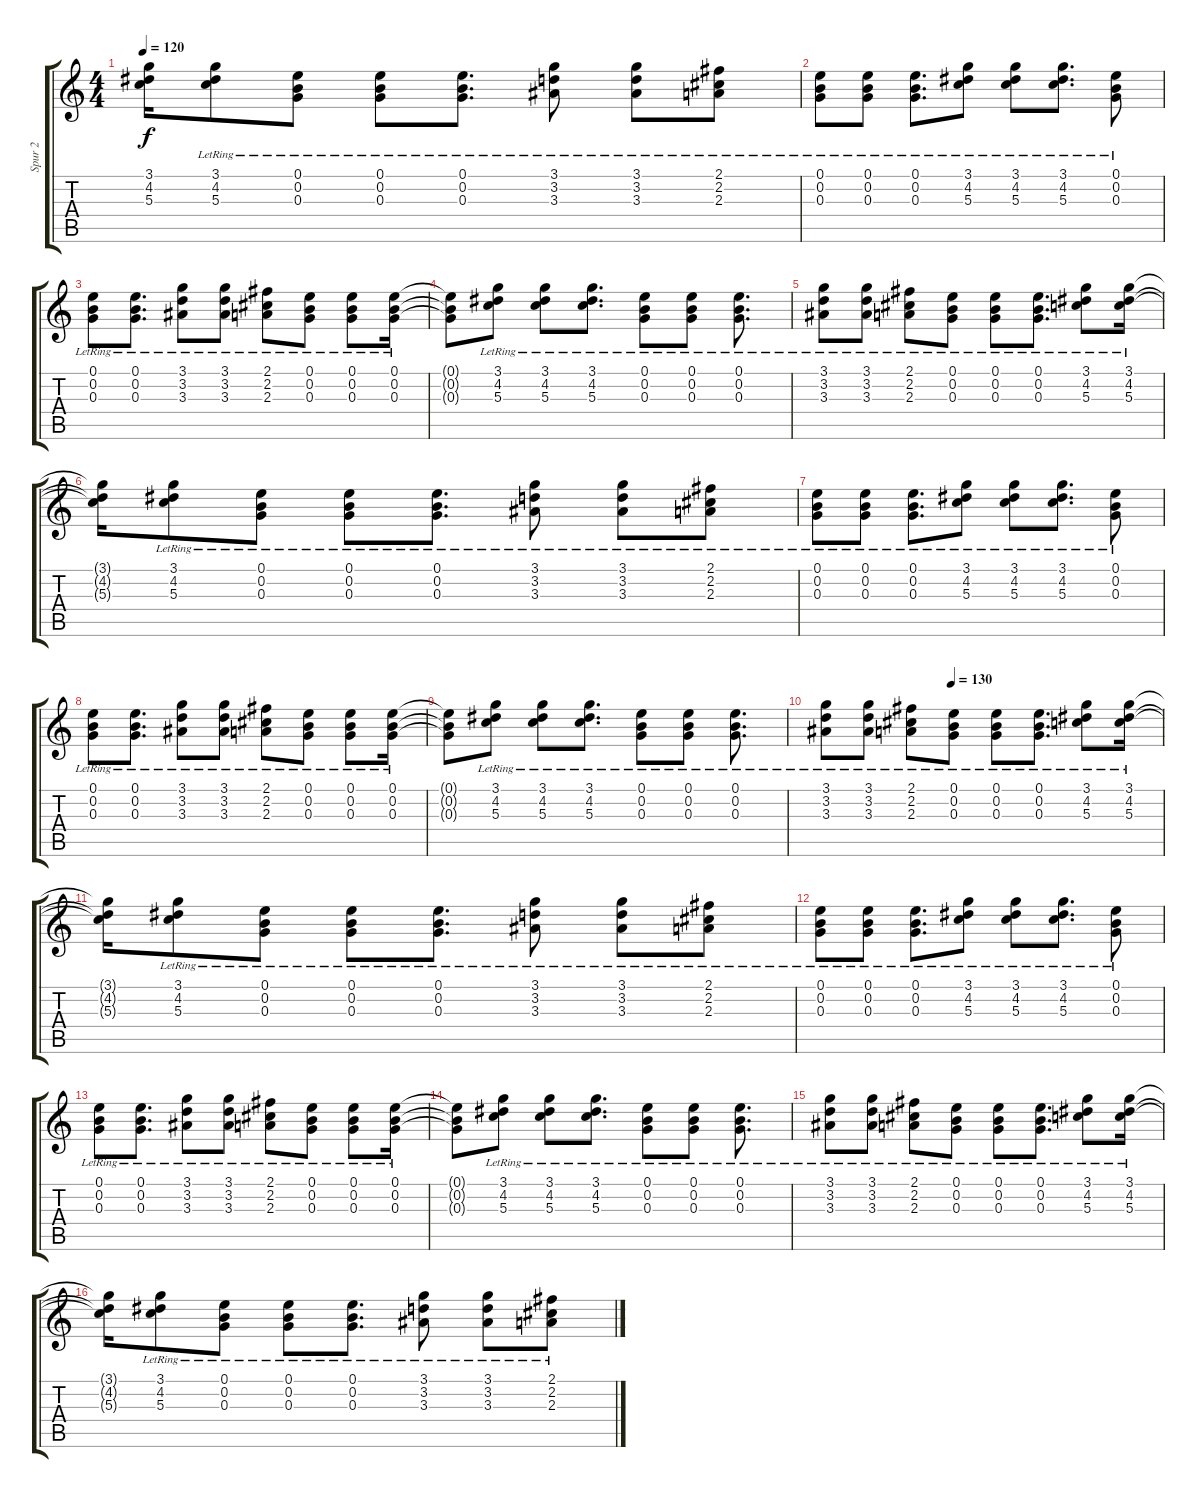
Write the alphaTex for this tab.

\track ("Spur 2" "Spur 2") {instrument overdrivenguitar}
\staff {score tabs}
\tuning (E4 B3 G3 D3 A2 E2) {hide}
\ts (4 4)
\tempo 120
\clef g2
\ks c
(3.1{t} 4.2{t} 5.3{t}).16{dy f} (3.1{lr} 4.2{lr} 5.3{lr}).8 (0.1{lr} 0.2{lr} 0.3{lr}).8 (0.1{lr} 0.2{lr} 0.3{lr}).8 (0.1{lr} 0.2{lr} 0.3{lr}).8{d} (3.1{lr} 3.2{lr} 3.3{lr}).8 (3.1{lr} 3.2{lr} 3.3{lr}).8 (2.1{lr} 2.2{lr} 2.3{lr}).8 |
(0.1{lr} 0.2{lr} 0.3{lr}).8 (0.1{lr} 0.2{lr} 0.3{lr}).8 (0.1{lr} 0.2{lr} 0.3{lr}).8{d} (3.1{lr} 4.2{lr} 5.3{lr}).8 (3.1{lr} 4.2{lr} 5.3{lr}).8 (3.1{lr} 4.2{lr} 5.3{lr}).8{d} (0.1{lr} 0.2{lr} 0.3{lr}).8 |
(0.1{lr} 0.2{lr} 0.3{lr}).8 (0.1{lr} 0.2{lr} 0.3{lr}).8{d} (3.1{lr} 3.2{lr} 3.3{lr}).8 (3.1{lr} 3.2{lr} 3.3{lr}).8 (2.1{lr} 2.2{lr} 2.3{lr}).8 (0.1{lr} 0.2{lr} 0.3{lr}).8 (0.1{lr} 0.2{lr} 0.3{lr}).8 (0.1{lr} 0.2{lr} 0.3{lr}).16 |
(0.1{t} 0.2{t} 0.3{t}).8 (3.1{lr} 4.2{lr} 5.3{lr}).8 (3.1{lr} 4.2{lr} 5.3{lr}).8 (3.1{lr} 4.2{lr} 5.3{lr}).8{d} (0.1{lr} 0.2{lr} 0.3{lr}).8 (0.1{lr} 0.2{lr} 0.3{lr}).8 (0.1{lr} 0.2{lr} 0.3{lr}).8{d} |
(3.1{lr} 3.2{lr} 3.3{lr}).8 (3.1{lr} 3.2{lr} 3.3{lr}).8 (2.1{lr} 2.2{lr} 2.3{lr}).8 (0.1{lr} 0.2{lr} 0.3{lr}).8 (0.1{lr} 0.2{lr} 0.3{lr}).8 (0.1{lr} 0.2{lr} 0.3{lr}).8{d} (3.1{lr} 4.2{lr} 5.3{lr}).8 (3.1{lr} 4.2{lr} 5.3{lr}).16 |
(3.1{t} 4.2{t} 5.3{t}).16 (3.1{lr} 4.2{lr} 5.3{lr}).8 (0.1{lr} 0.2{lr} 0.3{lr}).8 (0.1{lr} 0.2{lr} 0.3{lr}).8 (0.1{lr} 0.2{lr} 0.3{lr}).8{d} (3.1{lr} 3.2{lr} 3.3{lr}).8 (3.1{lr} 3.2{lr} 3.3{lr}).8 (2.1{lr} 2.2{lr} 2.3{lr}).8 |
(0.1{lr} 0.2{lr} 0.3{lr}).8 (0.1{lr} 0.2{lr} 0.3{lr}).8 (0.1{lr} 0.2{lr} 0.3{lr}).8{d} (3.1{lr} 4.2{lr} 5.3{lr}).8 (3.1{lr} 4.2{lr} 5.3{lr}).8 (3.1{lr} 4.2{lr} 5.3{lr}).8{d} (0.1{lr} 0.2{lr} 0.3{lr}).8 |
(0.1{lr} 0.2{lr} 0.3{lr}).8 (0.1{lr} 0.2{lr} 0.3{lr}).8{d} (3.1{lr} 3.2{lr} 3.3{lr}).8 (3.1{lr} 3.2{lr} 3.3{lr}).8 (2.1{lr} 2.2{lr} 2.3{lr}).8 (0.1{lr} 0.2{lr} 0.3{lr}).8 (0.1{lr} 0.2{lr} 0.3{lr}).8 (0.1{lr} 0.2{lr} 0.3{lr}).16 |
(0.1{t} 0.2{t} 0.3{t}).8 (3.1{lr} 4.2{lr} 5.3{lr}).8 (3.1{lr} 4.2{lr} 5.3{lr}).8 (3.1{lr} 4.2{lr} 5.3{lr}).8{d} (0.1{lr} 0.2{lr} 0.3{lr}).8 (0.1{lr} 0.2{lr} 0.3{lr}).8 (0.1{lr} 0.2{lr} 0.3{lr}).8{d} |
\tempo (130 0.375)
(3.1{lr} 3.2{lr} 3.3{lr}).8 (3.1{lr} 3.2{lr} 3.3{lr}).8 (2.1{lr} 2.2{lr} 2.3{lr}).8 (0.1{lr} 0.2{lr} 0.3{lr}).8 (0.1{lr} 0.2{lr} 0.3{lr}).8 (0.1{lr} 0.2{lr} 0.3{lr}).8{d} (3.1{lr} 4.2{lr} 5.3{lr}).8 (3.1{lr} 4.2{lr} 5.3{lr}).16 |
(3.1{t} 4.2{t} 5.3{t}).16 (3.1{lr} 4.2{lr} 5.3{lr}).8 (0.1{lr} 0.2{lr} 0.3{lr}).8 (0.1{lr} 0.2{lr} 0.3{lr}).8 (0.1{lr} 0.2{lr} 0.3{lr}).8{d} (3.1{lr} 3.2{lr} 3.3{lr}).8 (3.1{lr} 3.2{lr} 3.3{lr}).8 (2.1{lr} 2.2{lr} 2.3{lr}).8 |
(0.1{lr} 0.2{lr} 0.3{lr}).8 (0.1{lr} 0.2{lr} 0.3{lr}).8 (0.1{lr} 0.2{lr} 0.3{lr}).8{d} (3.1{lr} 4.2{lr} 5.3{lr}).8 (3.1{lr} 4.2{lr} 5.3{lr}).8 (3.1{lr} 4.2{lr} 5.3{lr}).8{d} (0.1{lr} 0.2{lr} 0.3{lr}).8 |
(0.1{lr} 0.2{lr} 0.3{lr}).8 (0.1{lr} 0.2{lr} 0.3{lr}).8{d} (3.1{lr} 3.2{lr} 3.3{lr}).8 (3.1{lr} 3.2{lr} 3.3{lr}).8 (2.1{lr} 2.2{lr} 2.3{lr}).8 (0.1{lr} 0.2{lr} 0.3{lr}).8 (0.1{lr} 0.2{lr} 0.3{lr}).8 (0.1{lr} 0.2{lr} 0.3{lr}).16 |
(0.1{t} 0.2{t} 0.3{t}).8 (3.1{lr} 4.2{lr} 5.3{lr}).8 (3.1{lr} 4.2{lr} 5.3{lr}).8 (3.1{lr} 4.2{lr} 5.3{lr}).8{d} (0.1{lr} 0.2{lr} 0.3{lr}).8 (0.1{lr} 0.2{lr} 0.3{lr}).8 (0.1{lr} 0.2{lr} 0.3{lr}).8{d} |
(3.1{lr} 3.2{lr} 3.3{lr}).8 (3.1{lr} 3.2{lr} 3.3{lr}).8 (2.1{lr} 2.2{lr} 2.3{lr}).8 (0.1{lr} 0.2{lr} 0.3{lr}).8 (0.1{lr} 0.2{lr} 0.3{lr}).8 (0.1{lr} 0.2{lr} 0.3{lr}).8{d} (3.1{lr} 4.2{lr} 5.3{lr}).8 (3.1{lr} 4.2{lr} 5.3{lr}).16 |
(3.1{t} 4.2{t} 5.3{t}).16 (3.1{lr} 4.2{lr} 5.3{lr}).8 (0.1{lr} 0.2{lr} 0.3{lr}).8 (0.1{lr} 0.2{lr} 0.3{lr}).8 (0.1{lr} 0.2{lr} 0.3{lr}).8{d} (3.1{lr} 3.2{lr} 3.3{lr}).8 (3.1{lr} 3.2{lr} 3.3{lr}).8 (2.1{lr} 2.2{lr} 2.3{lr}).8
